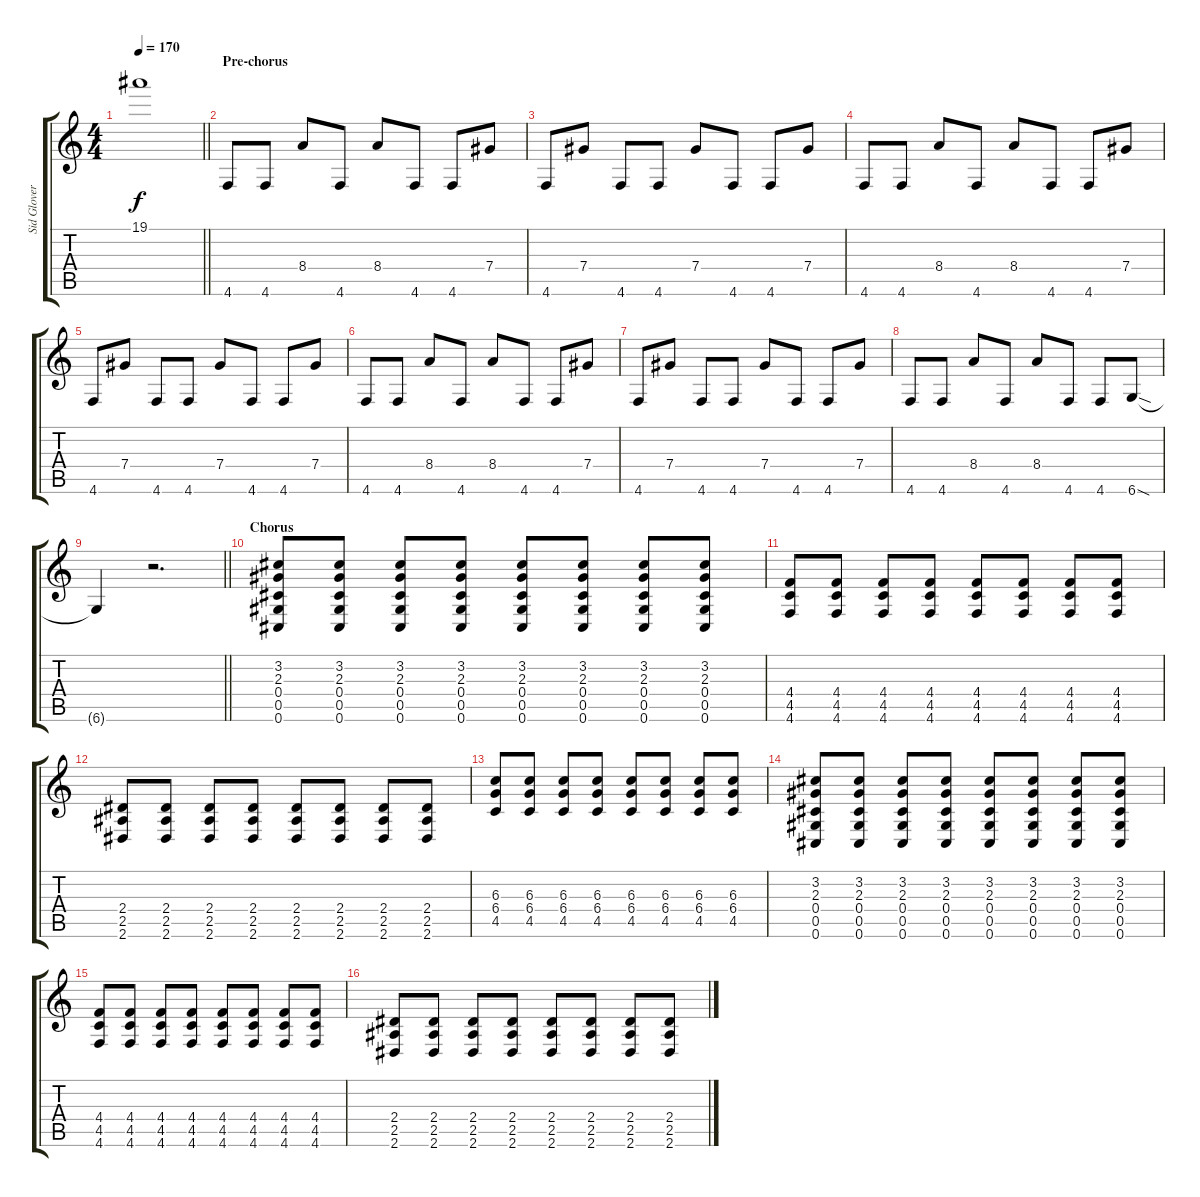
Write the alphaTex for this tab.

\track ("Sid Glover" "Sid Glover") {instrument distortionguitar}
\staff {score tabs}
\tuning (Eb4 Bb3 Gb3 Db3 Ab2 Db2) {hide}
\ts (4 4)
\tempo 170
\clef g2
\barLineRight lightlight
\ks c
19.1{t}.1{dy f} |
\section ("" "Pre-chorus")
4.6.8 4.6.8 8.4.8 4.6.8 8.4.8 4.6.8 4.6.8 7.4.8 |
4.6.8 7.4.8 4.6.8 4.6.8 7.4.8 4.6.8 4.6.8 7.4.8 |
4.6.8 4.6.8 8.4.8 4.6.8 8.4.8 4.6.8 4.6.8 7.4.8 |
4.6.8 7.4.8 4.6.8 4.6.8 7.4.8 4.6.8 4.6.8 7.4.8 |
4.6.8 4.6.8 8.4.8 4.6.8 8.4.8 4.6.8 4.6.8 7.4.8 |
4.6.8 7.4.8 4.6.8 4.6.8 7.4.8 4.6.8 4.6.8 7.4.8 |
4.6.8 4.6.8 8.4.8 4.6.8 8.4.8 4.6.8 4.6.8 6.6{sod}.8 |
\barLineRight lightlight
6.6{t}.4 r.2{d} |
\section ("" "Chorus")
(3.2 2.3 0.4 0.5 0.6).8 (3.2 2.3 0.4 0.5 0.6).8 (3.2 2.3 0.4 0.5 0.6).8 (3.2 2.3 0.4 0.5 0.6).8 (3.2 2.3 0.4 0.5 0.6).8 (3.2 2.3 0.4 0.5 0.6).8 (3.2 2.3 0.4 0.5 0.6).8 (3.2 2.3 0.4 0.5 0.6).8 |
(4.4 4.5 4.6).8 (4.4 4.5 4.6).8 (4.4 4.5 4.6).8 (4.4 4.5 4.6).8 (4.4 4.5 4.6).8 (4.4 4.5 4.6).8 (4.4 4.5 4.6).8 (4.4 4.5 4.6).8 |
(2.4 2.5 2.6).8 (2.4 2.5 2.6).8 (2.4 2.5 2.6).8 (2.4 2.5 2.6).8 (2.4 2.5 2.6).8 (2.4 2.5 2.6).8 (2.4 2.5 2.6).8 (2.4 2.5 2.6).8 |
(6.3 6.4 4.5).8 (6.3 6.4 4.5).8 (6.3 6.4 4.5).8 (6.3 6.4 4.5).8 (6.3 6.4 4.5).8 (6.3 6.4 4.5).8 (6.3 6.4 4.5).8 (6.3 6.4 4.5).8 |
(3.2 2.3 0.4 0.5 0.6).8 (3.2 2.3 0.4 0.5 0.6).8 (3.2 2.3 0.4 0.5 0.6).8 (3.2 2.3 0.4 0.5 0.6).8 (3.2 2.3 0.4 0.5 0.6).8 (3.2 2.3 0.4 0.5 0.6).8 (3.2 2.3 0.4 0.5 0.6).8 (3.2 2.3 0.4 0.5 0.6).8 |
(4.4 4.5 4.6).8 (4.4 4.5 4.6).8 (4.4 4.5 4.6).8 (4.4 4.5 4.6).8 (4.4 4.5 4.6).8 (4.4 4.5 4.6).8 (4.4 4.5 4.6).8 (4.4 4.5 4.6).8 |
(2.4 2.5 2.6).8 (2.4 2.5 2.6).8 (2.4 2.5 2.6).8 (2.4 2.5 2.6).8 (2.4 2.5 2.6).8 (2.4 2.5 2.6).8 (2.4 2.5 2.6).8 (2.4 2.5 2.6).8
